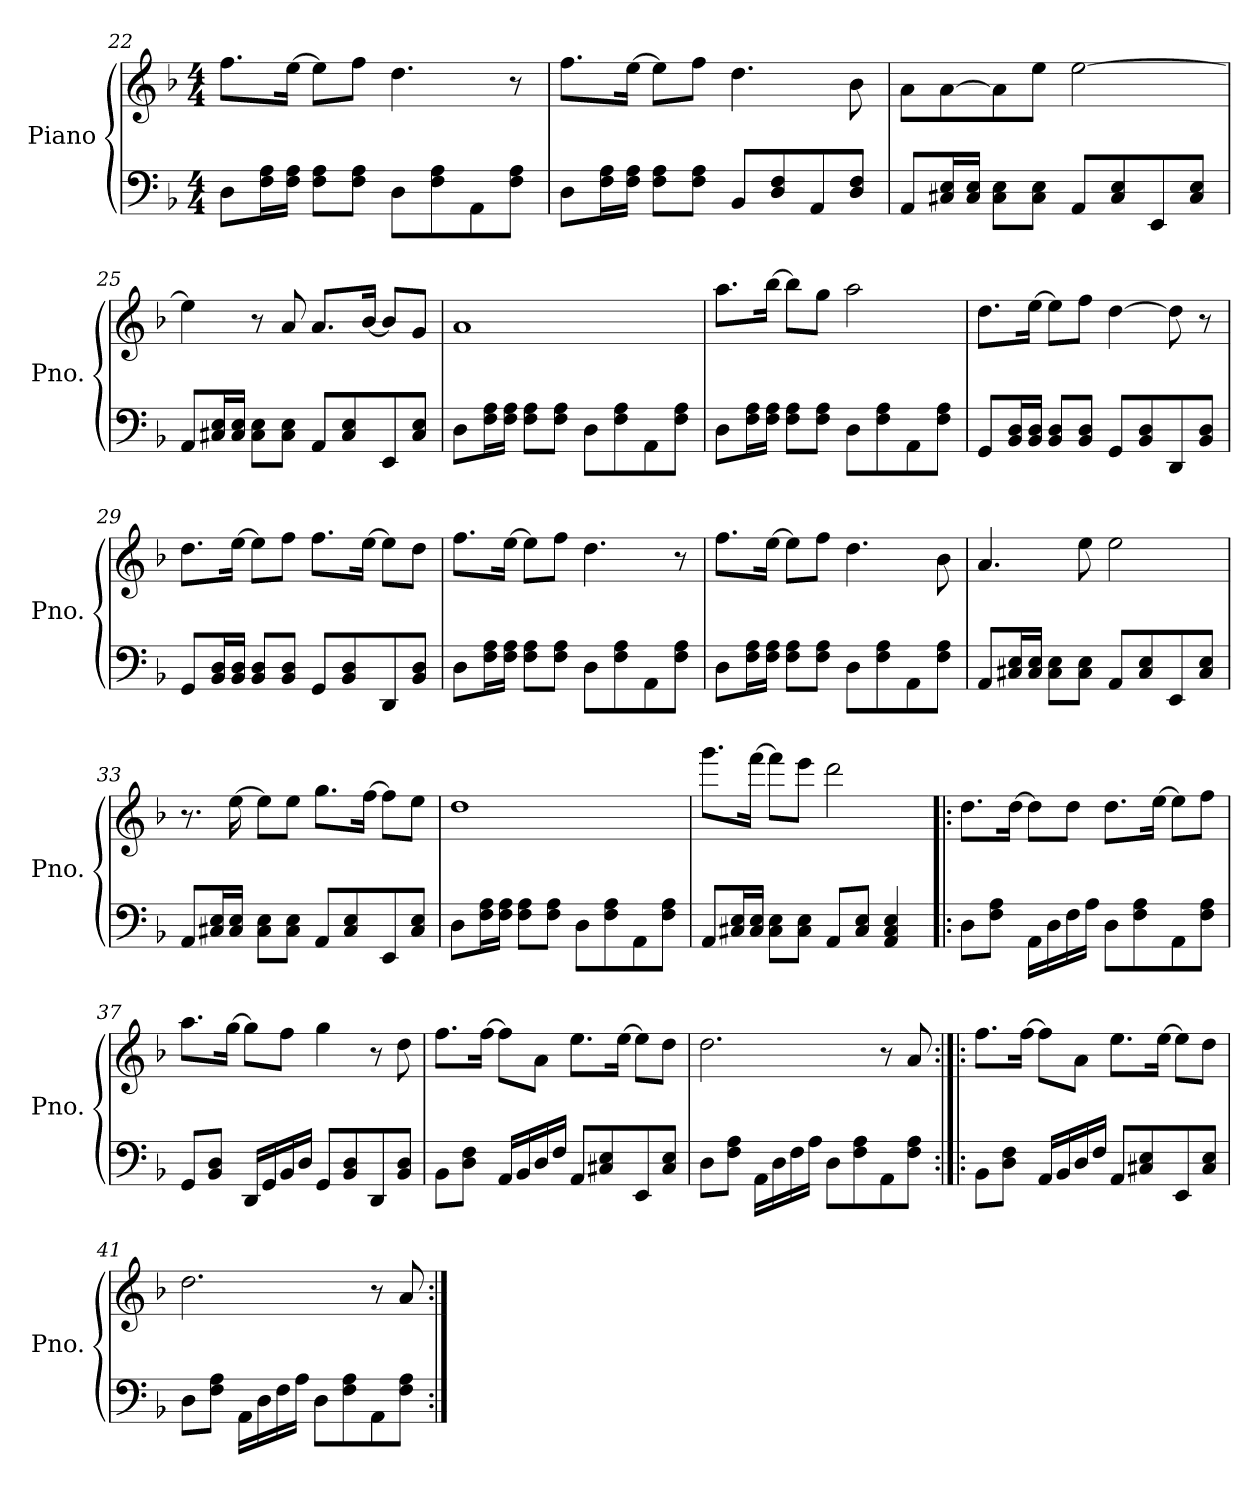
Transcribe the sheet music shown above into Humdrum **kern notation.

**kern	**kern
*part1	*part1
*staff2	*staff1
*I"Piano	*
*I'Pno.	*
!!LO:PB:g=z
*clefF4	*clefG2
*k[b-]	*k[b-]
*M4/4	*M4/4
=22	=22
8D\L	8.ff\L
16F\ 16A\L	.
16F\ 16A\JJ	[16ee\Jk
8F\ 8A\L	8ee\L]
8F\ 8A\J	8ff\J
8D\L	4.dd\
8F\ 8A\	.
8AA\	.
8F\ 8A\J	8r
=23	=23
8D\L	8.ff\L
16F\ 16A\L	.
16F\ 16A\JJ	[16ee\Jk
8F\ 8A\L	8ee\L]
8F\ 8A\J	8ff\J
8BB-/L	4.dd\
8D/ 8F/	.
8AA/	.
8D/ 8F/J	8b-\
=24	=24
8AA/L	8a\L
16C#X/ 16E/L	[8a\
16C#/ 16E/JJ	.
8C#\ 8E\L	8a\]
8C#\ 8E\J	8ee\J
8AA/L	[2ee\
8C#/ 8E/	.
8EE/	.
8C#/ 8E/J	.
!!LO:LB:g=z
=25	=25
8AA/L	4ee\]
16C#X/ 16E/L	.
16C#/ 16E/JJ	.
8C#\ 8E\L	8r
8C#\ 8E\J	8a/
8AA/L	8.a/L
8C#/ 8E/	.
.	[16b-/Jk
8EE/	8b-/L]
8C#/ 8E/J	8g/J
=26	=26
8D\L	1a
16F\ 16A\L	.
16F\ 16A\JJ	.
8F\ 8A\L	.
8F\ 8A\J	.
8D\L	.
8F\ 8A\	.
8AA\	.
8F\ 8A\J	.
=27	=27
8D\L	8.aa\L
16F\ 16A\L	.
16F\ 16A\JJ	[16bb-\Jk
8F\ 8A\L	8bb-\L]
8F\ 8A\J	8gg\J
8D\L	2aa\
8F\ 8A\	.
8AA\	.
8F\ 8A\J	.
=28	=28
8GG/L	8.dd\L
16BB-/ 16D/L	.
16BB-/ 16D/JJ	[16ee\Jk
8BB-/ 8D/L	8ee\L]
8BB-/ 8D/J	8ff\J
8GG/L	[4dd\
8BB-/ 8D/	.
8DD/	8dd\]
8BB-/ 8D/J	8r
!!LO:LB:g=z
=29	=29
8GG/L	8.dd\L
16BB-/ 16D/L	.
16BB-/ 16D/JJ	[16ee\Jk
8BB-/ 8D/L	8ee\L]
8BB-/ 8D/J	8ff\J
8GG/L	8.ff\L
8BB-/ 8D/	.
.	[16ee\Jk
8DD/	8ee\L]
8BB-/ 8D/J	8dd\J
=30	=30
8D\L	8.ff\L
16F\ 16A\L	.
16F\ 16A\JJ	[16ee\Jk
8F\ 8A\L	8ee\L]
8F\ 8A\J	8ff\J
8D\L	4.dd\
8F\ 8A\	.
8AA\	.
8F\ 8A\J	8r
=31	=31
8D\L	8.ff\L
16F\ 16A\L	.
16F\ 16A\JJ	[16ee\Jk
8F\ 8A\L	8ee\L]
8F\ 8A\J	8ff\J
8D\L	4.dd\
8F\ 8A\	.
8AA\	.
8F\ 8A\J	8b-\
!!LO:LB:g=z
=32	=32
8AA/L	4.a/
16C#X/ 16E/L	.
16C#/ 16E/JJ	.
8C#\ 8E\L	.
8C#\ 8E\J	8ee\
8AA/L	2ee\
8C#/ 8E/	.
8EE/	.
8C#/ 8E/J	.
=33	=33
8AA/L	8.r
16C#X/ 16E/L	.
16C#/ 16E/JJ	[16ee\
8C#\ 8E\L	8ee\L]
8C#\ 8E\J	8ee\J
8AA/L	8.gg\L
8C#/ 8E/	.
.	[16ff\Jk
8EE/	8ff\L]
8C#/ 8E/J	8ee\J
=34	=34
8D\L	1dd
16F\ 16A\L	.
16F\ 16A\JJ	.
8F\ 8A\L	.
8F\ 8A\J	.
8D\L	.
8F\ 8A\	.
8AA\	.
8F\ 8A\J	.
=35	=35
8AA/L	8.ggg\L
16C#X/ 16E/L	.
16C#/ 16E/JJ	[16fff\Jk
8C#\ 8E\L	8fff\L]
8C#\ 8E\J	8eee\J
8AA/L	2ddd\
8C#/ 8E/J	.
4AA/ 4C#/ 4E/	.
!!LO:LB:g=z
=36!|:	=36!|:
8D\L	8.dd\L
8F\ 8A\J	.
.	[16dd\Jk
16AA\LL	8dd\L]
16D\	.
16F\	8dd\J
16A\JJ	.
8D\L	8.dd\L
8F\ 8A\	.
.	[16ee\Jk
8AA\	8ee\L]
8F\ 8A\J	8ff\J
=37	=37
8GG/L	8.aa\L
8BB-/ 8D/J	.
.	[16gg\Jk
16DD/LL	8gg\L]
16GG/	.
16BB-/	8ff\J
16D/JJ	.
8GG/L	4gg\
8BB-/ 8D/	.
8DD/	8r
8BB-/ 8D/J	8dd\
=38	=38
8BB-\L	8.ff\L
8D\ 8F\J	.
.	[16ff\Jk
16AA/LL	8ff\L]
16BB-/	.
16D/	8a\J
16F/JJ	.
8AA/L	8.ee\L
8C#X/ 8E/	.
.	[16ee\Jk
8EE/	8ee\L]
8C#/ 8E/J	8dd\J
!!LO:LB:g=z
=39	=39
8D\L	2.dd\
8F\ 8A\J	.
16AA\LL	.
16D\	.
16F\	.
16A\JJ	.
8D\L	.
8F\ 8A\	.
8AA\	8r
8F\ 8A\J	8a/
=40:|!|:	=40:|!|:
8BB-\L	8.ff\L
8D\ 8F\J	.
.	[16ff\Jk
16AA/LL	8ff\L]
16BB-/	.
16D/	8a\J
16F/JJ	.
8AA/L	8.ee\L
8C#X/ 8E/	.
.	[16ee\Jk
8EE/	8ee\L]
8C#/ 8E/J	8dd\J
=41	=41
8D\L	2.dd\
8F\ 8A\J	.
16AA\LL	.
16D\	.
16F\	.
16A\JJ	.
8D\L	.
8F\ 8A\	.
8AA\	8r
8F\ 8A\J	8a/
=:|!	=:|!
*-	*-
